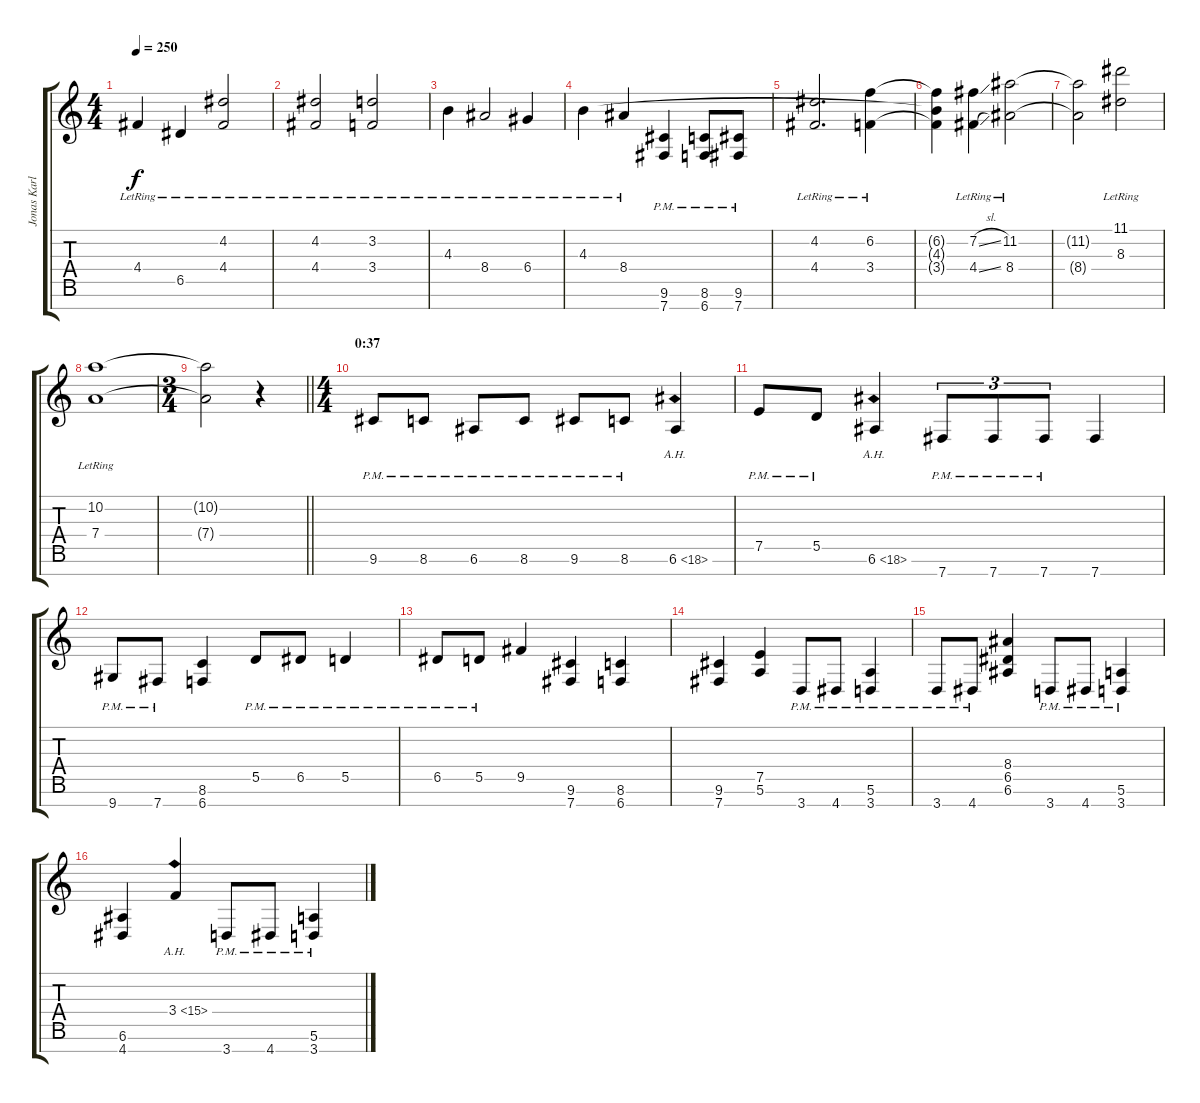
\track ("Jonas Karlsson" "Jonas Karl") {instrument distortionguitar}
\staff {score tabs}
\tuning (E4 B3 G3 D3 A2 E2 B1) {hide}
\ts (4 4)
\tempo 250
\clef g2
\ks c
4.4{lr}.4{dy f} 6.5{lr}.4 (4.2{lr} 4.4{lr}).2 |
(4.2{lr} 4.4{lr}).2 (3.2{lr} 3.4{lr}).2 |
4.3{lr}.4 8.4{lr}.2 6.4{lr}.4 |
4.3{lr}.4 8.4{lr}.4 (9.6{pm} 7.7{pm}).4{volume 12 balance 15 instrument distortionguitar} (8.6{pm} 6.7{pm}).8 (9.6{pm} 7.7{pm}).8 |
(4.2{lr} 4.4).2{d volume 14 balance 10 instrument electricguitarclean} (6.2{lr} 3.4{lr}).4 |
(6.2{t} 4.3{t} 3.4{t}).4 (7.2{sl lr} 4.4{sl}).4 (11.2{lr} 8.4{lr}).2 |
(11.2{t} 8.4{t}).2 (11.1{lr} 8.3{lr}).2 |
(10.2{lr} 7.4{lr}).1 |
\ts (3 4)
\barLineRight lightlight
(10.2{t} 7.4{t}).2 r.4 |
\ts (4 4)
\section ("" "0:37")
9.6{pm}.8{volume 12 balance 15 instrument distortionguitar} 8.6{pm}.8 6.6{pm}.8 8.6{pm}.8 9.6{pm}.8 8.6{pm}.8 6.6{ah 12}.4 |
7.5{pm}.8 5.5{pm}.8 6.6{ah 12}.4 7.7{pm}.8{tu (3 2)} 7.7{pm}.8{tu (3 2)} 7.7{pm}.8{tu (3 2)} 7.7.4 |
9.7{pm}.8 7.7{pm}.8 (8.6 6.7).4 5.5{pm}.8 6.5{pm}.8 5.5{pm}.4 |
6.5{pm}.8 5.5{pm}.8 9.5.4 (9.6 7.7).4 (8.6 6.7).4 |
(9.6 7.7).4 (7.5 5.6).4 3.7{pm}.8 4.7{pm}.8 (5.6 3.7{pm}).4 |
3.7{pm}.8 4.7{pm}.8 (8.4 6.5 6.6).4 3.7{pm}.8 4.7{pm}.8 (5.6{pm} 3.7{pm}).4 |
(6.6 4.7).4 3.4{ah 12}.4 3.7{pm}.8 4.7{pm}.8 (5.6{pm} 3.7{pm}).4
